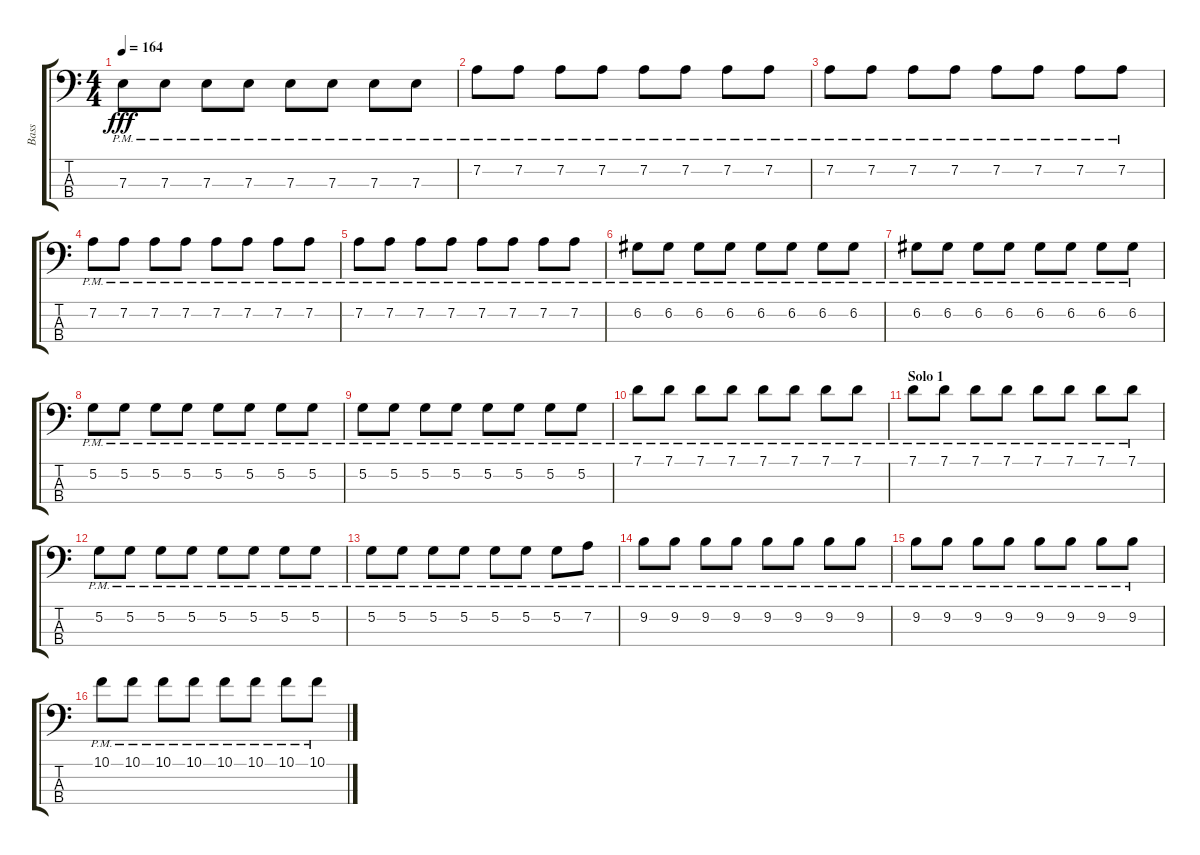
\track ("Bass" "Bass") {instrument fretlessbass}
\staff {score tabs}
\tuning (G2 D2 A1 E1) {hide}
\ts (4 4)
\tempo 164
\clef f4
\ks c
7.3{pm}.8{dy fff} 7.3{pm}.8 7.3{pm}.8 7.3{pm}.8 7.3{pm}.8 7.3{pm}.8 7.3{pm}.8 7.3{pm}.8 |
7.2{pm}.8 7.2{pm}.8 7.2{pm}.8 7.2{pm}.8 7.2{pm}.8 7.2{pm}.8 7.2{pm}.8 7.2{pm}.8 |
7.2{pm}.8 7.2{pm}.8 7.2{pm}.8 7.2{pm}.8 7.2{pm}.8 7.2{pm}.8 7.2{pm}.8 7.2{pm}.8 |
7.2{pm}.8 7.2{pm}.8 7.2{pm}.8 7.2{pm}.8 7.2{pm}.8 7.2{pm}.8 7.2{pm}.8 7.2{pm}.8 |
7.2{pm}.8 7.2{pm}.8 7.2{pm}.8 7.2{pm}.8 7.2{pm}.8 7.2{pm}.8 7.2{pm}.8 7.2{pm}.8 |
6.2{pm}.8 6.2{pm}.8 6.2{pm}.8 6.2{pm}.8 6.2{pm}.8 6.2{pm}.8 6.2{pm}.8 6.2{pm}.8 |
6.2{pm}.8 6.2{pm}.8 6.2{pm}.8 6.2{pm}.8 6.2{pm}.8 6.2{pm}.8 6.2{pm}.8 6.2{pm}.8 |
5.2{pm}.8 5.2{pm}.8 5.2{pm}.8 5.2{pm}.8 5.2{pm}.8 5.2{pm}.8 5.2{pm}.8 5.2{pm}.8 |
5.2{pm}.8 5.2{pm}.8 5.2{pm}.8 5.2{pm}.8 5.2{pm}.8 5.2{pm}.8 5.2{pm}.8 5.2{pm}.8 |
7.1{pm}.8 7.1{pm}.8 7.1{pm}.8 7.1{pm}.8 7.1{pm}.8 7.1{pm}.8 7.1{pm}.8 7.1{pm}.8 |
\section ("" "Solo 1")
7.1{pm}.8 7.1{pm}.8 7.1{pm}.8 7.1{pm}.8 7.1{pm}.8 7.1{pm}.8 7.1{pm}.8 7.1{pm}.8 |
5.2{pm}.8 5.2{pm}.8 5.2{pm}.8 5.2{pm}.8 5.2{pm}.8 5.2{pm}.8 5.2{pm}.8 5.2{pm}.8 |
5.2{pm}.8 5.2{pm}.8 5.2{pm}.8 5.2{pm}.8 5.2{pm}.8 5.2{pm}.8 5.2{pm}.8 7.2{pm}.8 |
9.2{pm}.8 9.2{pm}.8 9.2{pm}.8 9.2{pm}.8 9.2{pm}.8 9.2{pm}.8 9.2{pm}.8 9.2{pm}.8 |
9.2{pm}.8 9.2{pm}.8 9.2{pm}.8 9.2{pm}.8 9.2{pm}.8 9.2{pm}.8 9.2{pm}.8 9.2{pm}.8 |
10.1{pm}.8 10.1{pm}.8 10.1{pm}.8 10.1{pm}.8 10.1{pm}.8 10.1{pm}.8 10.1{pm}.8 10.1{pm}.8
